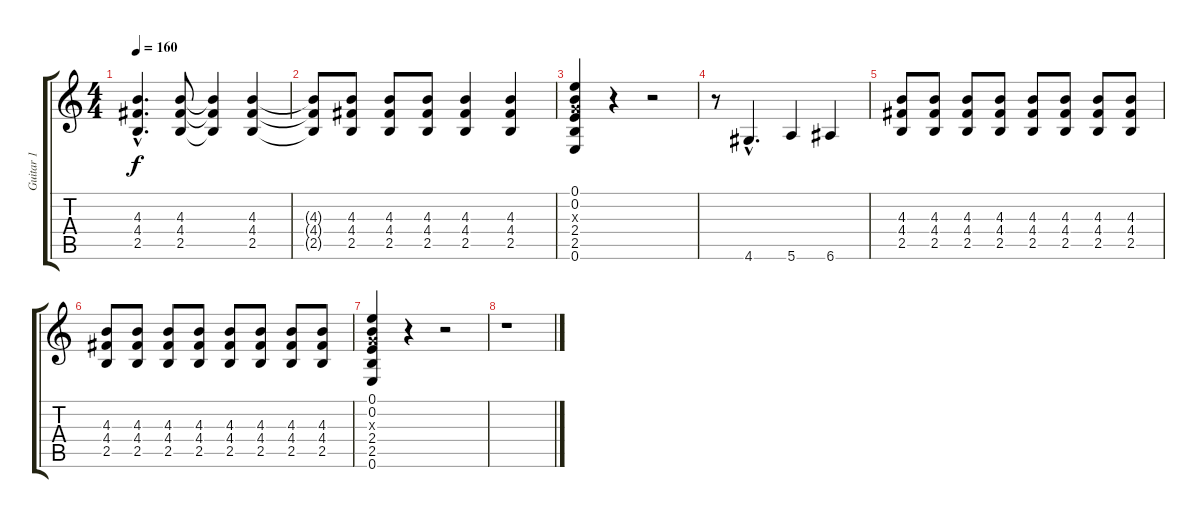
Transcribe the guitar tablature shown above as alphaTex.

\track ("Guitar 1" "Guitar 1") {instrument overdrivenguitar}
\staff {score tabs}
\tuning (E4 B3 G3 D3 A2 E2) {hide}
\ts (4 4)
\tempo 160
\clef g2
\ks c
(4.3{hac} 4.4{hac} 2.5{hac}).4{d dy f} (4.3 4.4 2.5).8 (4.3{t} 4.4{t} 2.5{t}).4 (4.3 4.4 2.5).4 |
(4.3{t} 4.4{t} 2.5{t}).8 (4.3 4.4 2.5).8 (4.3 4.4 2.5).8 (4.3 4.4 2.5).8 (4.3 4.4 2.5).4 (4.3 4.4 2.5).4 |
(0.1 0.2 0.3{x} 2.4 2.5 0.6).4 r.4 r.2 |
r.8 4.6{hac}.4{d} 5.6.4 6.6.4 |
(4.3 4.4 2.5).8 (4.3 4.4 2.5).8 (4.3 4.4 2.5).8 (4.3 4.4 2.5).8 (4.3 4.4 2.5).8 (4.3 4.4 2.5).8 (4.3 4.4 2.5).8 (4.3 4.4 2.5).8 |
(4.3 4.4 2.5).8 (4.3 4.4 2.5).8 (4.3 4.4 2.5).8 (4.3 4.4 2.5).8 (4.3 4.4 2.5).8 (4.3 4.4 2.5).8 (4.3 4.4 2.5).8 (4.3 4.4 2.5).8 |
(0.1 0.2 0.3{x} 2.4 2.5 0.6).4 r.4 r.2 |
r.1
